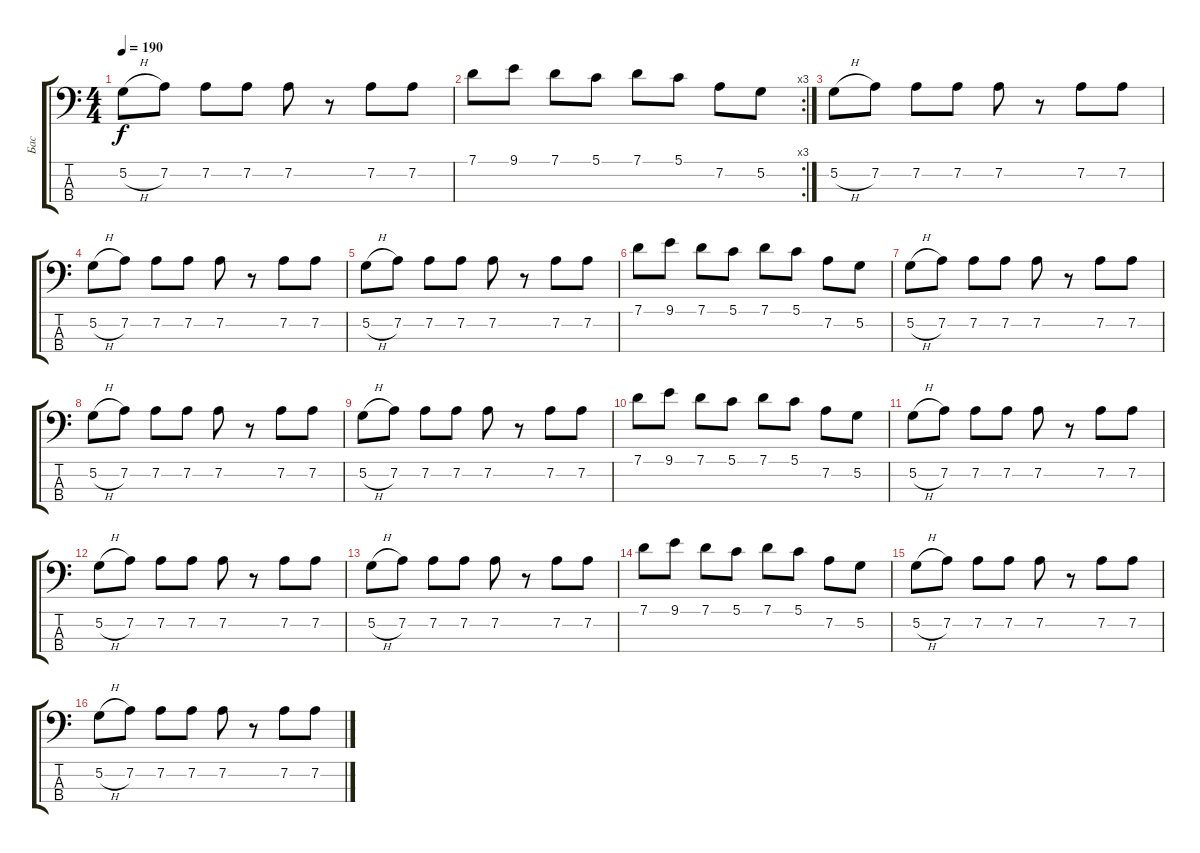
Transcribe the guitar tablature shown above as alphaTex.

\track ("Бас" "Бас") {instrument electricbassfinger}
\staff {score tabs}
\tuning (G2 D2 A1 E1) {hide}
\ts (4 4)
\tempo 190
\clef f4
\ks c
5.2{h}.8{dy f} 7.2.8 7.2.8 7.2.8 7.2.8 r.8 7.2.8 7.2.8 |
\rc 3
7.1.8 9.1.8 7.1.8 5.1.8 7.1.8 5.1.8 7.2.8 5.2.8 |
5.2{h}.8 7.2.8 7.2.8 7.2.8 7.2.8 r.8 7.2.8 7.2.8 |
5.2{h}.8 7.2.8 7.2.8 7.2.8 7.2.8 r.8 7.2.8 7.2.8 |
5.2{h}.8 7.2.8 7.2.8 7.2.8 7.2.8 r.8 7.2.8 7.2.8 |
7.1.8 9.1.8 7.1.8 5.1.8 7.1.8 5.1.8 7.2.8 5.2.8 |
5.2{h}.8 7.2.8 7.2.8 7.2.8 7.2.8 r.8 7.2.8 7.2.8 |
5.2{h}.8 7.2.8 7.2.8 7.2.8 7.2.8 r.8 7.2.8 7.2.8 |
5.2{h}.8 7.2.8 7.2.8 7.2.8 7.2.8 r.8 7.2.8 7.2.8 |
7.1.8 9.1.8 7.1.8 5.1.8 7.1.8 5.1.8 7.2.8 5.2.8 |
5.2{h}.8 7.2.8 7.2.8 7.2.8 7.2.8 r.8 7.2.8 7.2.8 |
5.2{h}.8 7.2.8 7.2.8 7.2.8 7.2.8 r.8 7.2.8 7.2.8 |
5.2{h}.8 7.2.8 7.2.8 7.2.8 7.2.8 r.8 7.2.8 7.2.8 |
7.1.8 9.1.8 7.1.8 5.1.8 7.1.8 5.1.8 7.2.8 5.2.8 |
5.2{h}.8 7.2.8 7.2.8 7.2.8 7.2.8 r.8 7.2.8 7.2.8 |
5.2{h}.8 7.2.8 7.2.8 7.2.8 7.2.8 r.8 7.2.8 7.2.8
